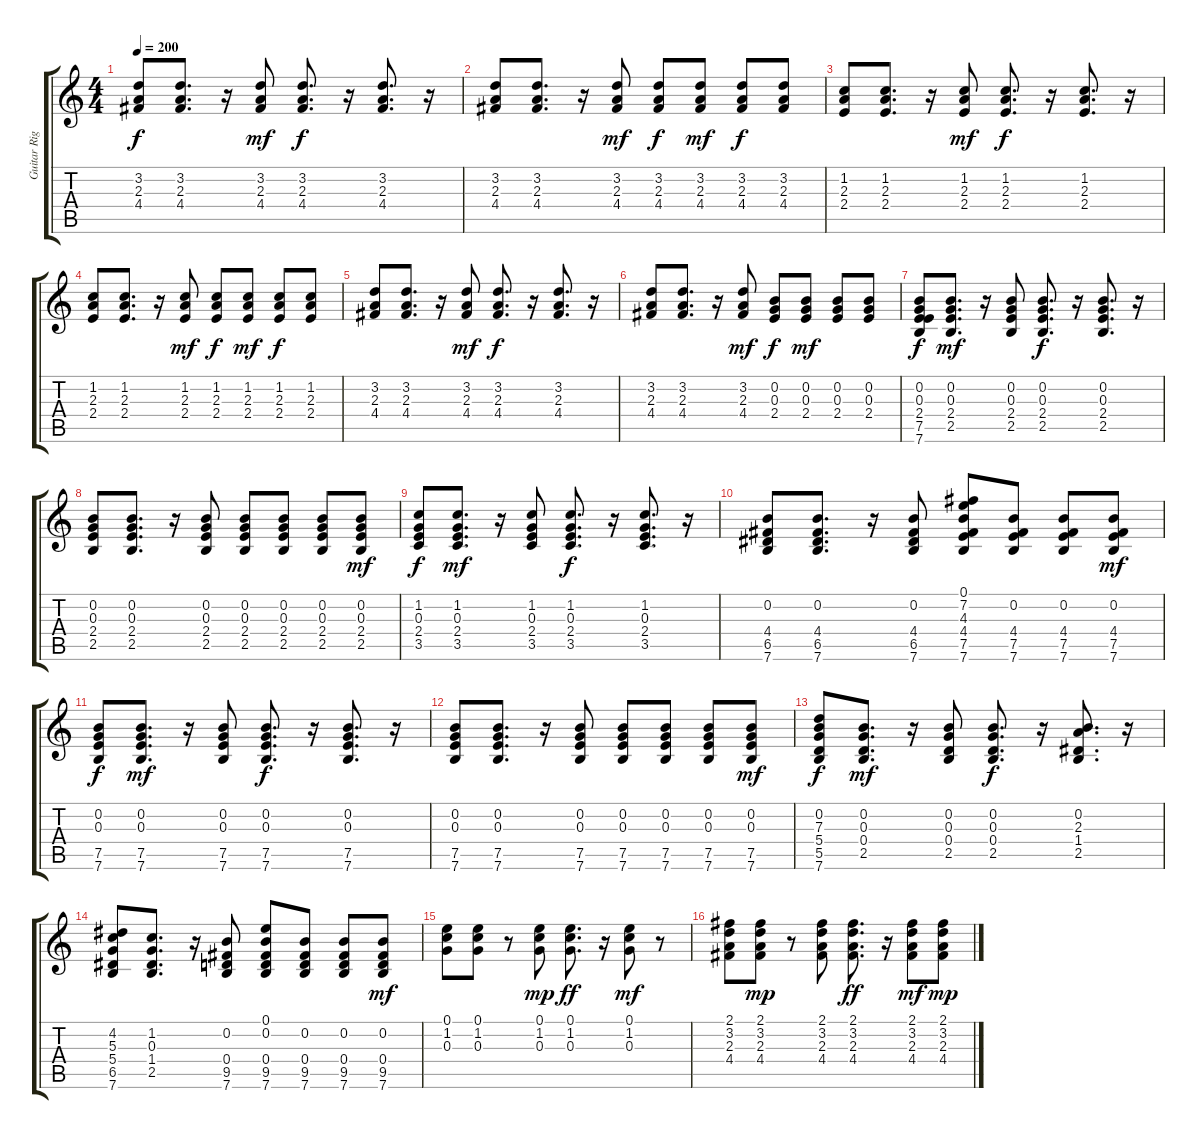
\track ("Guitar Right" "Guitar Rig") {instrument acousticguitarsteel}
\staff {score tabs}
\tuning (E4 B3 G3 D3 A2 E2) {hide}
\ts (4 4)
\tempo 200
\clef g2
\ks c
(3.2 2.3 4.4).8{dy f} (3.2 2.3 4.4).8{d} r.16 (3.2 2.3 4.4).8{dy mf} (3.2 2.3 4.4).8{d dy f} r.16 (3.2 2.3 4.4).8{d} r.16 |
(3.2 2.3 4.4).8 (3.2 2.3 4.4).8{d} r.16 (3.2 2.3 4.4).8{dy mf} (3.2 2.3 4.4).8{dy f} (3.2 2.3 4.4).8{dy mf} (3.2 2.3 4.4).8{dy f} (3.2 2.3 4.4).8 |
(1.2 2.3 2.4).8 (1.2 2.3 2.4).8{d} r.16 (1.2 2.3 2.4).8{dy mf} (1.2 2.3 2.4).8{d dy f} r.16 (1.2 2.3 2.4).8{d} r.16 |
(1.2 2.3 2.4).8 (1.2 2.3 2.4).8{d} r.16 (1.2 2.3 2.4).8{dy mf} (1.2 2.3 2.4).8{dy f} (1.2 2.3 2.4).8{dy mf} (1.2 2.3 2.4).8{dy f} (1.2 2.3 2.4).8 |
(3.2 2.3 4.4).8 (3.2 2.3 4.4).8{d} r.16 (3.2 2.3 4.4).8{dy mf} (3.2 2.3 4.4).8{d dy f} r.16 (3.2 2.3 4.4).8{d} r.16 |
(3.2 2.3 4.4).8 (3.2 2.3 4.4).8{d} r.16 (3.2 2.3 4.4).8{dy mf} (0.2 0.3 2.4).8{dy f} (0.2 0.3 2.4).8{dy mf} (0.2 0.3 2.4).8 (0.2 0.3 2.4).8 |
(0.2 0.3 2.4 7.5 7.6).8{dy f} (0.2 0.3 2.4 2.5).8{d dy mf} r.16 (0.2 0.3 2.4 2.5).8 (0.2 0.3 2.4 2.5).8{d dy f} r.16 (0.2 0.3 2.4 2.5).8{d} r.16 |
(0.2 0.3 2.4 2.5).8 (0.2 0.3 2.4 2.5).8{d} r.16 (0.2 0.3 2.4 2.5).8 (0.2 0.3 2.4 2.5).8 (0.2 0.3 2.4 2.5).8 (0.2 0.3 2.4 2.5).8 (0.2 0.3 2.4 2.5).8{dy mf} |
(1.2 0.3 2.4 3.5).8{dy f} (1.2 0.3 2.4 3.5).8{d dy mf} r.16 (1.2 0.3 2.4 3.5).8 (1.2 0.3 2.4 3.5).8{d dy f} r.16 (1.2 0.3 2.4 3.5).8{d} r.16 |
(0.2 4.4 6.5 7.6).8 (0.2 4.4 6.5 7.6).8{d} r.16 (0.2 4.4 6.5 7.6).8 (0.1 7.2 4.3 4.4 7.5 7.6).8 (0.2 4.4 7.5 7.6).8 (0.2 4.4 7.5 7.6).8 (0.2 4.4 7.5 7.6).8{dy mf} |
(0.2 0.3 7.5 7.6).8{dy f} (0.2 0.3 7.5 7.6).8{d dy mf} r.16 (0.2 0.3 7.5 7.6).8 (0.2 0.3 7.5 7.6).8{d dy f} r.16 (0.2 0.3 7.5 7.6).8{d} r.16 |
(0.2 0.3 7.5 7.6).8 (0.2 0.3 7.5 7.6).8{d} r.16 (0.2 0.3 7.5 7.6).8 (0.2 0.3 7.5 7.6).8 (0.2 0.3 7.5 7.6).8 (0.2 0.3 7.5 7.6).8 (0.2 0.3 7.5 7.6).8{dy mf} |
(0.2 7.3 5.4 5.5 7.6).8{dy f} (0.2 0.3 0.4 2.5).8{d dy mf} r.16 (0.2 0.3 0.4 2.5).8 (0.2 0.3 0.4 2.5).8{d dy f} r.16 (0.2 2.3 1.4 2.5).8{d} r.16 |
(4.2 5.3 5.4 6.5 7.6).8 (1.2 0.3 1.4 2.5).8{d} r.16 (0.2 0.4 9.5 7.6).8 (0.1 0.2 0.4 9.5 7.6).8 (0.2 0.4 9.5 7.6).8 (0.2 0.4 9.5 7.6).8 (0.2 0.4 9.5 7.6).8{dy mf} |
(0.1 1.2 0.3).8 (0.1 1.2 0.3).8 r.8 (0.1 1.2 0.3).8{dy mp} (0.1 1.2 0.3).8{d dy ff} r.16 (0.1 1.2 0.3).8{dy mf} r.8 |
(2.1 3.2 2.3 4.4).8 (2.1 3.2 2.3 4.4).8{dy mp} r.8 (2.1 3.2 2.3 4.4).8 (2.1 3.2 2.3 4.4).8{d dy ff} r.16 (2.1 3.2 2.3 4.4).8{dy mf} (2.1 3.2 2.3 4.4).8{dy mp}
